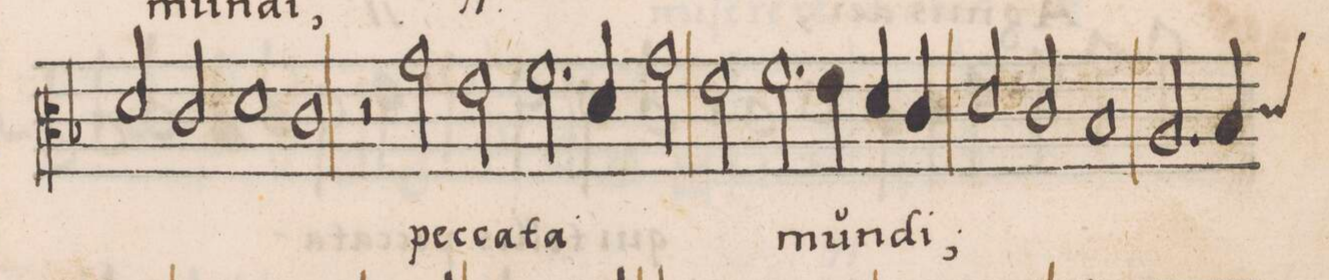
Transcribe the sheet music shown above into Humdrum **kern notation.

**kern	**text
*I"ALTVS	*
*clefC3	*
*k[b-]	*
*met(C|)	*
*M2/1	*
2d/	.
2c/	.
1d	.
=15-	=15-
1c	-di
*	*Xij
2r	.
2g\	pec-
=16-	=16-
2e\	-ca-
2.f\	-ta
4d/	.
2g\	.
=17-	=17-
2e\	.
2.f\	mun-
4e\	.
4d/	-di;
4c/	.
=18-	=18-
2d/	.
2c/	.
1B-	.
=19-	=19-
2.A/	.
*custos:c	*
4B-/	.
*-	*-
